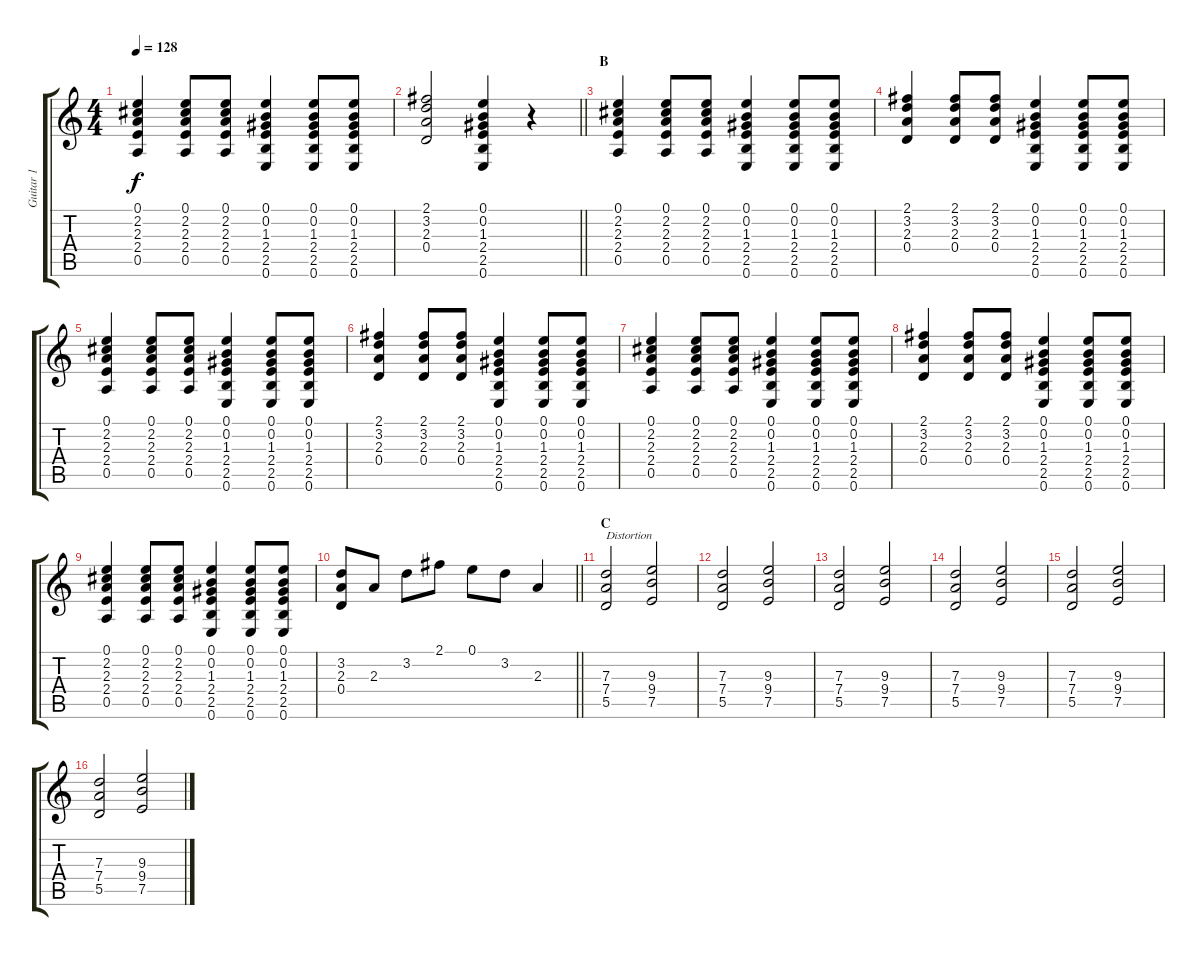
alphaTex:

\track ("Guitar 1" "Guitar 1") {instrument distortionguitar}
\staff {score tabs}
\tuning (E4 B3 G3 D3 A2 E2) {hide}
\ts (4 4)
\tempo 128
\clef g2
\ks c
(0.1 2.2 2.3 2.4 0.5).4{dy f} (0.1 2.2 2.3 2.4 0.5).8 (0.1 2.2 2.3 2.4 0.5).8 (0.1 0.2 1.3 2.4 2.5 0.6).4 (0.1 0.2 1.3 2.4 2.5 0.6).8 (0.1 0.2 1.3 2.4 2.5 0.6).8 |
\barLineRight lightlight
(2.1 3.2 2.3 0.4).2 (0.1 0.2 1.3 2.4 2.5 0.6).4 r.4 |
\section ("" "B")
(0.1 2.2 2.3 2.4 0.5).4 (0.1 2.2 2.3 2.4 0.5).8 (0.1 2.2 2.3 2.4 0.5).8 (0.1 0.2 1.3 2.4 2.5 0.6).4 (0.1 0.2 1.3 2.4 2.5 0.6).8 (0.1 0.2 1.3 2.4 2.5 0.6).8 |
(2.1 3.2 2.3 0.4).4 (2.1 3.2 2.3 0.4).8 (2.1 3.2 2.3 0.4).8 (0.1 0.2 1.3 2.4 2.5 0.6).4 (0.1 0.2 1.3 2.4 2.5 0.6).8 (0.1 0.2 1.3 2.4 2.5 0.6).8 |
(0.1 2.2 2.3 2.4 0.5).4 (0.1 2.2 2.3 2.4 0.5).8 (0.1 2.2 2.3 2.4 0.5).8 (0.1 0.2 1.3 2.4 2.5 0.6).4 (0.1 0.2 1.3 2.4 2.5 0.6).8 (0.1 0.2 1.3 2.4 2.5 0.6).8 |
(2.1 3.2 2.3 0.4).4 (2.1 3.2 2.3 0.4).8 (2.1 3.2 2.3 0.4).8 (0.1 0.2 1.3 2.4 2.5 0.6).4 (0.1 0.2 1.3 2.4 2.5 0.6).8 (0.1 0.2 1.3 2.4 2.5 0.6).8 |
(0.1 2.2 2.3 2.4 0.5).4 (0.1 2.2 2.3 2.4 0.5).8 (0.1 2.2 2.3 2.4 0.5).8 (0.1 0.2 1.3 2.4 2.5 0.6).4 (0.1 0.2 1.3 2.4 2.5 0.6).8 (0.1 0.2 1.3 2.4 2.5 0.6).8 |
(2.1 3.2 2.3 0.4).4 (2.1 3.2 2.3 0.4).8 (2.1 3.2 2.3 0.4).8 (0.1 0.2 1.3 2.4 2.5 0.6).4 (0.1 0.2 1.3 2.4 2.5 0.6).8 (0.1 0.2 1.3 2.4 2.5 0.6).8 |
(0.1 2.2 2.3 2.4 0.5).4 (0.1 2.2 2.3 2.4 0.5).8 (0.1 2.2 2.3 2.4 0.5).8 (0.1 0.2 1.3 2.4 2.5 0.6).4 (0.1 0.2 1.3 2.4 2.5 0.6).8 (0.1 0.2 1.3 2.4 2.5 0.6).8 |
\barLineRight lightlight
(3.2 2.3 0.4).8 2.3.8 3.2.8 2.1.8 0.1.8 3.2.8 2.3.4 |
\section ("" "C")
(7.3 7.4 5.5).2{txt "Distortion" instrument distortionguitar} (9.3 9.4 7.5).2 |
(7.3 7.4 5.5).2 (9.3 9.4 7.5).2 |
(7.3 7.4 5.5).2 (9.3 9.4 7.5).2 |
(7.3 7.4 5.5).2 (9.3 9.4 7.5).2 |
(7.3 7.4 5.5).2 (9.3 9.4 7.5).2 |
(7.3 7.4 5.5).2 (9.3 9.4 7.5).2
